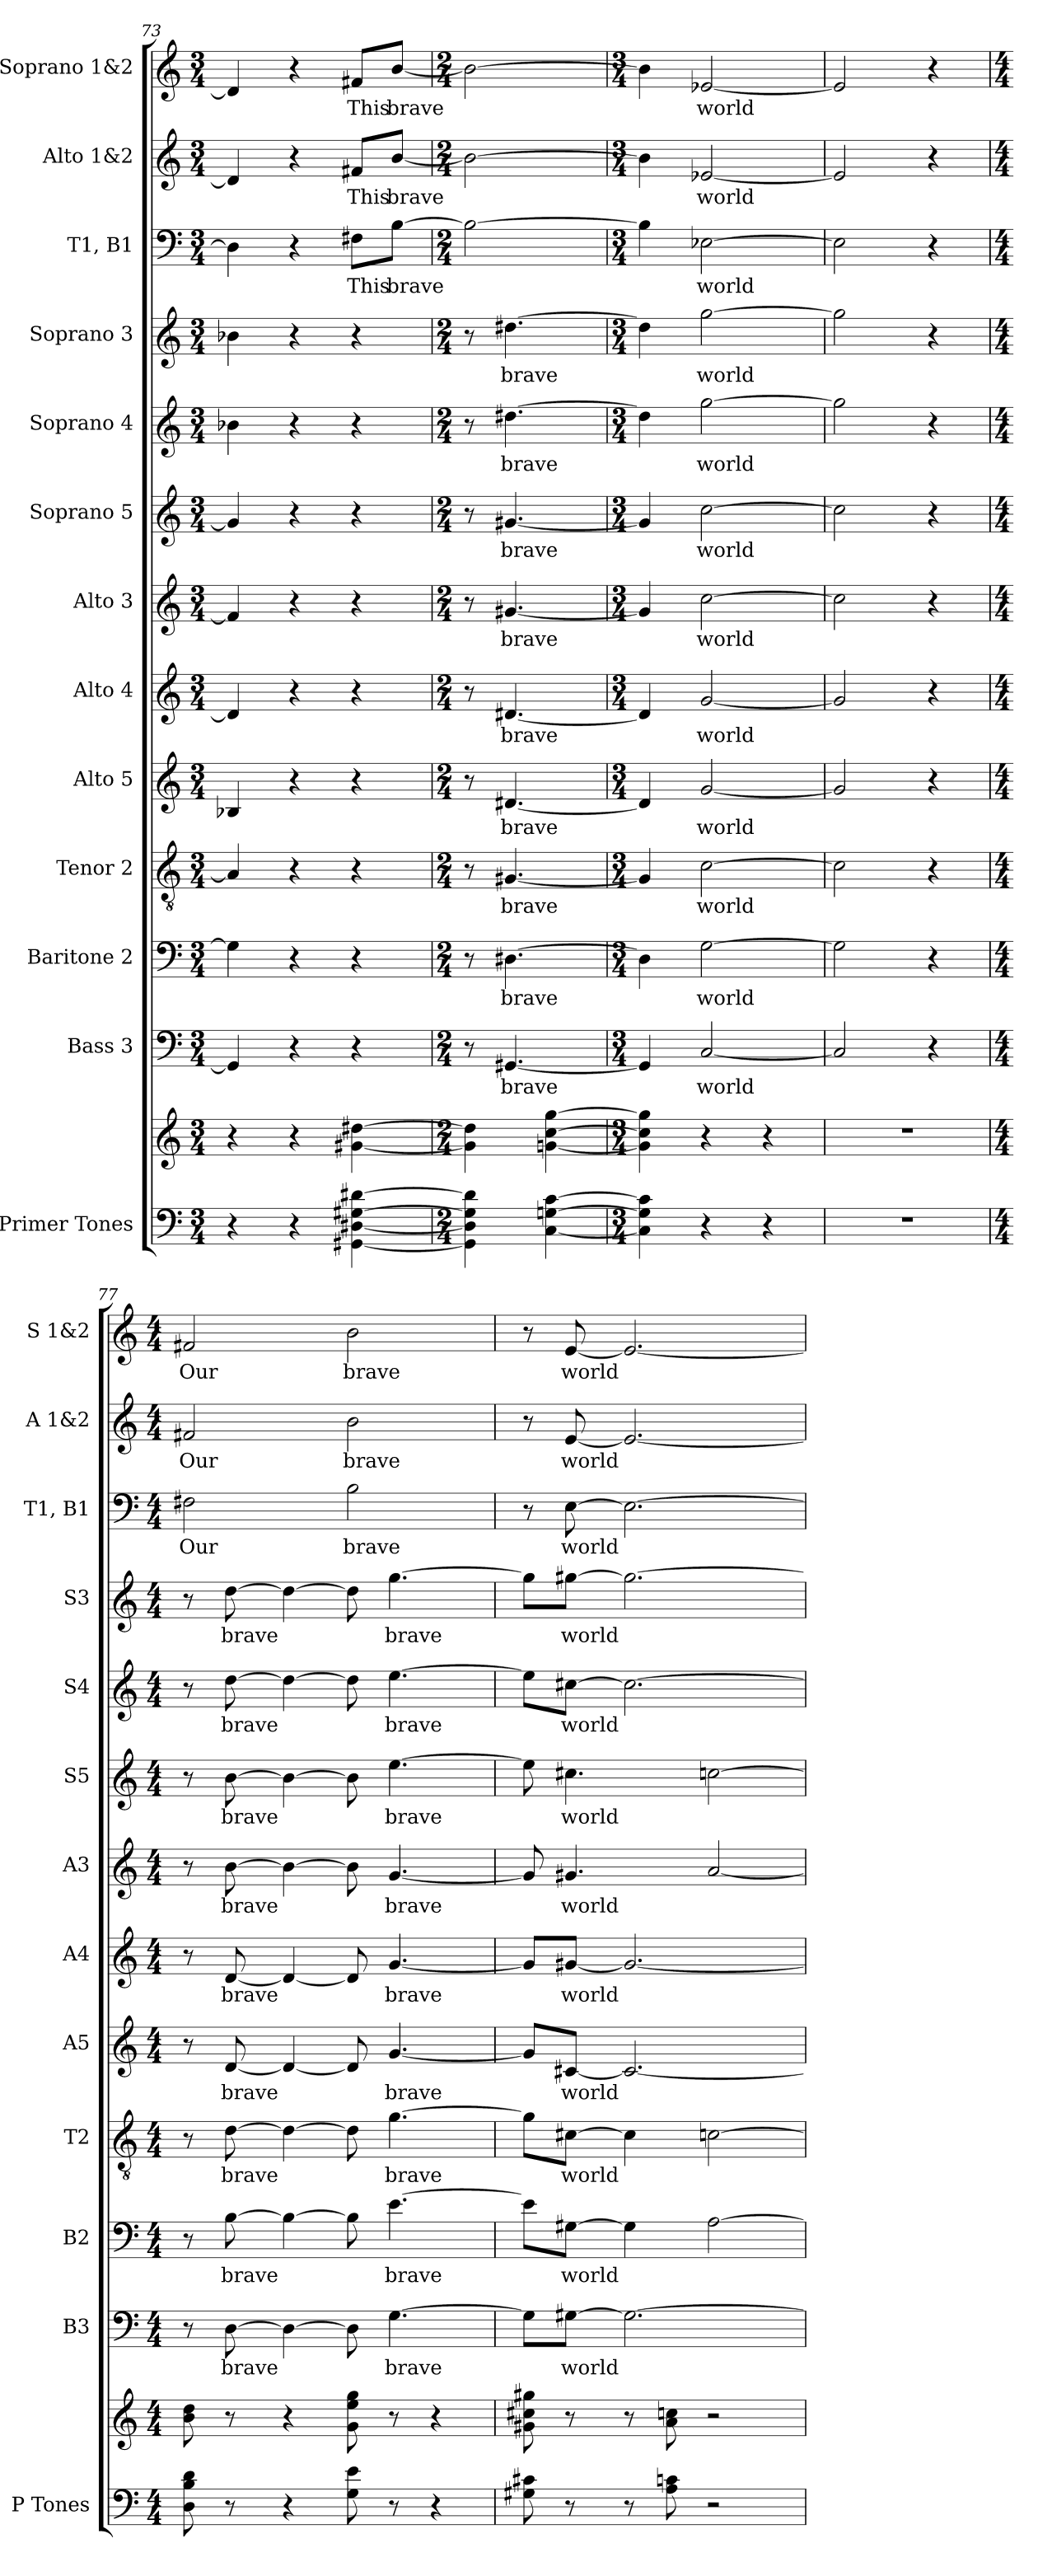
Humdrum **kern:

**kern	**kern	**kern	**text	**kern	**text	**kern	**text	**kern	**text	**kern	**text	**kern	**text	**kern	**text	**kern	**text	**kern	**text	**kern	**text	**kern	**text	**kern	**text
*part13	*part13	*part12	*part12	*part11	*part11	*part10	*part10	*part9	*part9	*part8	*part8	*part7	*part7	*part6	*part6	*part5	*part5	*part4	*part4	*part3	*part3	*part2	*part2	*part1	*part1
*staff14	*staff13	*staff12	*staff12	*staff11	*staff11	*staff10	*staff10	*staff9	*staff9	*staff8	*staff8	*staff7	*staff7	*staff6	*staff6	*staff5	*staff5	*staff4	*staff4	*staff3	*staff3	*staff2	*staff2	*staff1	*staff1
*I"Primer Tones	*	*I"Bass 3	*	*I"Baritone 2	*	*I"Tenor 2	*	*I"Alto 5	*	*I"Alto 4	*	*I"Alto 3	*	*I"Soprano 5	*	*I"Soprano 4	*	*I"Soprano 3	*	*I"T1, B1	*	*I"Alto 1&2	*	*I"Soprano 1&2	*
*I'P Tones	*	*I'B3	*	*I'B2	*	*I'T2	*	*I'A5	*	*I'A4	*	*I'A3	*	*I'S5	*	*I'S4	*	*I'S3	*	*I'T1, B1	*	*I'A 1&2	*	*I'S 1&2	*
*clefF4	*clefG2	*clefF4	*	*clefF4	*	*clefGv2	*	*clefG2	*	*clefG2	*	*clefG2	*	*clefG2	*	*clefG2	*	*clefG2	*	*clefF4	*	*clefG2	*	*clefG2	*
*k[]	*k[]	*k[]	*	*k[]	*	*k[]	*	*k[]	*	*k[]	*	*k[]	*	*k[]	*	*k[]	*	*k[]	*	*k[]	*	*k[]	*	*k[]	*
*M3/4	*M3/4	*M3/4	*	*M3/4	*	*M3/4	*	*M3/4	*	*M3/4	*	*M3/4	*	*M3/4	*	*M3/4	*	*M3/4	*	*M3/4	*	*M3/4	*	*M3/4	*
=73	=73	=73	=73	=73	=73	=73	=73	=73	=73	=73	=73	=73	=73	=73	=73	=73	=73	=73	=73	=73	=73	=73	=73	=73	=73
4r	4r	4GG/]	.	4G\]	.	4A#/]	.	4B-X/	.	4d/]	.	4f#/]	.	4g/]	.	4b-X\	.	4b-X\	.	4D\]	.	4d/]	.	4d/]	.
4r	4r	4r	.	4r	.	4r	.	4r	.	4r	.	4r	.	4r	.	4r	.	4r	.	4r	.	4r	.	4r	.
!	!	!	!	!	!	!	!	!	!	!	!	!	!	!	!	!	!	!	!	!	!LO:LY:b	!	!LO:LY:b	!	!LO:LY:b
[4GG#X\ [4D#X\ [4G#X\ [4d#X\	[4g#X\ [4dd#X\	4r	.	4r	.	4r	.	4r	.	4r	.	4r	.	4r	.	4r	.	4r	.	8F#X\L	This	8f#X/L	This	8f#X/L	This
!	!	!	!	!	!	!	!	!	!	!	!	!	!	!	!	!	!	!	!	!	!LO:LY:b	!	!LO:LY:b	!	!LO:LY:b
.	.	.	.	.	.	.	.	.	.	.	.	.	.	.	.	.	.	.	.	[8B\J	brave	[8b/J	brave	[8b/J	brave
=74	=74	=74	=74	=74	=74	=74	=74	=74	=74	=74	=74	=74	=74	=74	=74	=74	=74	=74	=74	=74	=74	=74	=74	=74	=74
*M2/4	*M2/4	*M2/4	*	*M2/4	*	*M2/4	*	*M2/4	*	*M2/4	*	*M2/4	*	*M2/4	*	*M2/4	*	*M2/4	*	*M2/4	*	*M2/4	*	*M2/4	*
4GG#\] 4D#\] 4G#\] 4d#\]	4g#\] 4dd#\]	8r	.	8r	.	8r	.	8r	.	8r	.	8r	.	8r	.	8r	.	8r	.	2B\_	.	2b\_	.	2b\_	.
!	!	!	!LO:LY:b	!	!LO:LY:b	!	!LO:LY:b	!	!LO:LY:b	!	!LO:LY:b	!	!LO:LY:b	!	!LO:LY:b	!	!LO:LY:b	!	!LO:LY:b	!	!	!	!	!	!
.	.	[4.GG#X/	brave	[4.D#X\	brave	[4.G#X/	brave	[4.d#X/	brave	[4.d#X/	brave	[4.g#X/	brave	[4.g#X/	brave	[4.dd#X\	brave	[4.dd#X\	brave	.	.	.	.	.	.
[4C\ [4Gn\ [4c\	[4gn\ [4cc\ [4gg\	.	.	.	.	.	.	.	.	.	.	.	.	.	.	.	.	.	.	.	.	.	.	.	.
!!LO:PB:g=z
=75	=75	=75	=75	=75	=75	=75	=75	=75	=75	=75	=75	=75	=75	=75	=75	=75	=75	=75	=75	=75	=75	=75	=75	=75	=75
*M3/4	*M3/4	*M3/4	*	*M3/4	*	*M3/4	*	*M3/4	*	*M3/4	*	*M3/4	*	*M3/4	*	*M3/4	*	*M3/4	*	*M3/4	*	*M3/4	*	*M3/4	*
4C\] 4G\] 4c\]	4g\] 4cc\] 4gg\]	4GG#/]	.	4D#\]	.	4G#/]	.	4d#/]	.	4d#/]	.	4g#/]	.	4g#/]	.	4dd#\]	.	4dd#\]	.	4B\]	.	4b\]	.	4b\]	.
!	!	!	!LO:LY:b	!	!LO:LY:b	!	!LO:LY:b	!	!LO:LY:b	!	!LO:LY:b	!	!LO:LY:b	!	!LO:LY:b	!	!LO:LY:b	!	!LO:LY:b	!	!LO:LY:b	!	!LO:LY:b	!	!LO:LY:b
4r	4r	[2C/	world	[2G\	world	[2c\	world	[2g/	world	[2g/	world	[2cc\	world	[2cc\	world	[2gg\	world	[2gg\	world	[2E-X\	world	[2e-X/	world	[2e-X/	world
4r	4r	.	.	.	.	.	.	.	.	.	.	.	.	.	.	.	.	.	.	.	.	.	.	.	.
=76	=76	=76	=76	=76	=76	=76	=76	=76	=76	=76	=76	=76	=76	=76	=76	=76	=76	=76	=76	=76	=76	=76	=76	=76	=76
2.r	2.r	2C/]	.	2G\]	.	2c\]	.	2g/]	.	2g/]	.	2cc\]	.	2cc\]	.	2gg\]	.	2gg\]	.	2E-\]	.	2e-/]	.	2e-/]	.
.	.	4r	.	4r	.	4r	.	4r	.	4r	.	4r	.	4r	.	4r	.	4r	.	4r	.	4r	.	4r	.
=77	=77	=77	=77	=77	=77	=77	=77	=77	=77	=77	=77	=77	=77	=77	=77	=77	=77	=77	=77	=77	=77	=77	=77	=77	=77
*M4/4	*M4/4	*M4/4	*	*M4/4	*	*M4/4	*	*M4/4	*	*M4/4	*	*M4/4	*	*M4/4	*	*M4/4	*	*M4/4	*	*M4/4	*	*M4/4	*	*M4/4	*
!	!	!	!	!	!	!	!	!	!	!	!	!	!	!	!	!	!	!	!	!	!LO:LY:b	!	!LO:LY:b	!	!LO:LY:b
8D\ 8B\ 8d\	8b\ 8dd\	8r	.	8r	.	8r	.	8r	.	8r	.	8r	.	8r	.	8r	.	8r	.	2F#X\	Our	2f#X/	Our	2f#X/	Our
!	!	!	!LO:LY:b	!	!LO:LY:b	!	!LO:LY:b	!	!LO:LY:b	!	!LO:LY:b	!	!LO:LY:b	!	!LO:LY:b	!	!LO:LY:b	!	!LO:LY:b	!	!	!	!	!	!
8r	8r	[8D\	brave	[8B\	brave	[8d\	brave	[8d/	brave	[8d/	brave	[8b\	brave	[8b\	brave	[8dd\	brave	[8dd\	brave	.	.	.	.	.	.
4r	4r	4D\_	.	4B\_	.	4d\_	.	4d/_	.	4d/_	.	4b\_	.	4b\_	.	4dd\_	.	4dd\_	.	.	.	.	.	.	.
!	!	!	!	!	!	!	!	!	!	!	!	!	!	!	!	!	!	!	!	!	!LO:LY:b	!	!LO:LY:b	!	!LO:LY:b
8G\ 8e\	8g\ 8ee\ 8gg\	8D\]	.	8B\]	.	8d\]	.	8d/]	.	8d/]	.	8b\]	.	8b\]	.	8dd\]	.	8dd\]	.	2B\	brave	2b\	brave	2b\	brave
!	!	!	!LO:LY:b	!	!LO:LY:b	!	!LO:LY:b	!	!LO:LY:b	!	!LO:LY:b	!	!LO:LY:b	!	!LO:LY:b	!	!LO:LY:b	!	!LO:LY:b	!	!	!	!	!	!
8r	8r	[4.G\	brave	[4.e\	brave	[4.g\	brave	[4.g/	brave	[4.g/	brave	[4.g/	brave	[4.ee\	brave	[4.ee\	brave	[4.gg\	brave	.	.	.	.	.	.
4r	4r	.	.	.	.	.	.	.	.	.	.	.	.	.	.	.	.	.	.	.	.	.	.	.	.
=78	=78	=78	=78	=78	=78	=78	=78	=78	=78	=78	=78	=78	=78	=78	=78	=78	=78	=78	=78	=78	=78	=78	=78	=78	=78
8G#X\ 8c#X\	8g#X\ 8cc#X\ 8gg#X\	8G\L]	.	8e\L]	.	8g\L]	.	8g/L]	.	8g/L]	.	8g/]	.	8ee\]	.	8ee\L]	.	8gg\L]	.	8r	.	8r	.	8r	.
!	!	!	!LO:LY:b	!	!LO:LY:b	!	!LO:LY:b	!	!LO:LY:b	!	!LO:LY:b	!	!LO:LY:b	!	!LO:LY:b	!	!LO:LY:b	!	!LO:LY:b	!	!LO:LY:b	!	!LO:LY:b	!	!LO:LY:b
8r	8r	[8G#X\J	world	[8G#X\J	world	[8c#X\J	world	[8c#X/J	world	[8g#X/J	world	4.g#X/	world	4.cc#X\	world	[8cc#X\J	world	[8gg#X\J	world	[8E\	world	[8e/	world	[8e/	world
8r	8r	2.G#\_	.	4G#\]	.	4c#\]	.	2.c#/_	.	2.g#/_	.	.	.	.	.	2.cc#\_	.	2.gg#\_	.	2.E\_	.	2.e/_	.	2.e/_	.
8A\ 8cn\	8a\ 8ccn\	.	.	.	.	.	.	.	.	.	.	.	.	.	.	.	.	.	.	.	.	.	.	.	.
2r	2r	.	.	[2A\	.	[2cn\	.	.	.	.	.	[2a/	.	[2ccn\	.	.	.	.	.	.	.	.	.	.	.
=	=	=	=	=	=	=	=	=	=	=	=	=	=	=	=	=	=	=	=	=	=	=	=	=	=
*-	*-	*-	*-	*-	*-	*-	*-	*-	*-	*-	*-	*-	*-	*-	*-	*-	*-	*-	*-	*-	*-	*-	*-	*-	*-
